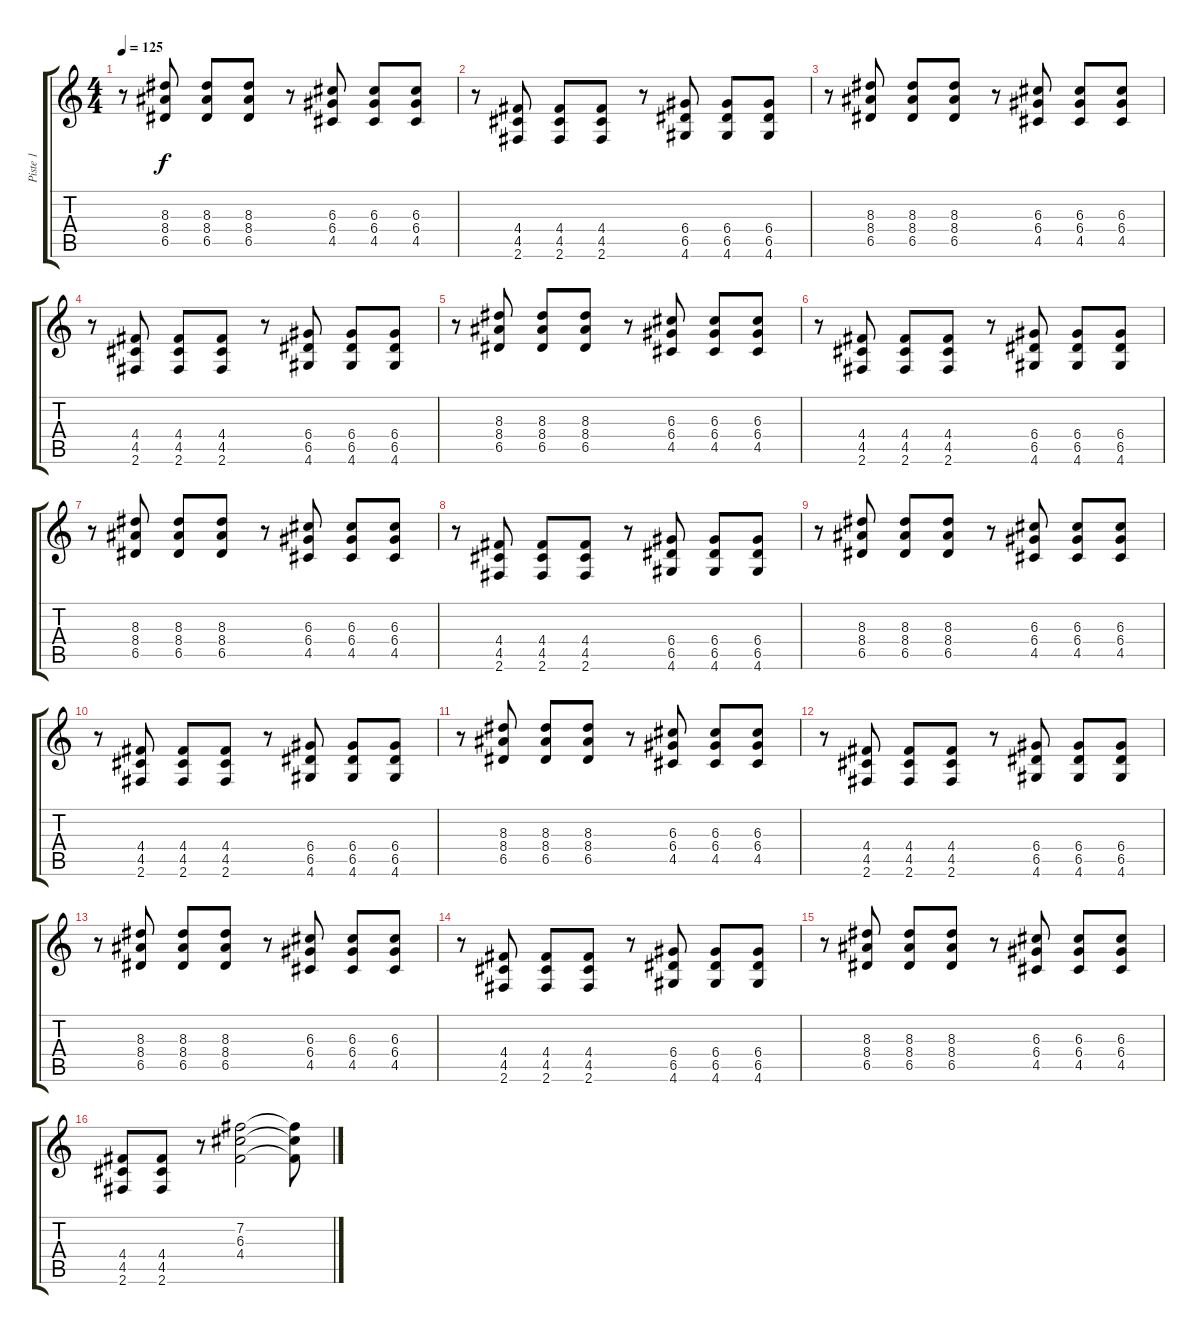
\track ("Piste 1" "Piste 1") {instrument distortionguitar}
\staff {score tabs}
\tuning (E4 B3 G3 D3 A2 E2) {hide}
\ts (4 4)
\tempo 125
\clef g2
\ks c
r.8{dy f} (8.3 8.4 6.5).8 (8.3 8.4 6.5).8 (8.3 8.4 6.5).8 r.8 (6.3 6.4 4.5).8 (6.3 6.4 4.5).8 (6.3 6.4 4.5).8 |
r.8 (4.4 4.5 2.6).8 (4.4 4.5 2.6).8 (4.4 4.5 2.6).8 r.8 (6.4 6.5 4.6).8 (6.4 6.5 4.6).8 (6.4 6.5 4.6).8 |
r.8 (8.3 8.4 6.5).8 (8.3 8.4 6.5).8 (8.3 8.4 6.5).8 r.8 (6.3 6.4 4.5).8 (6.3 6.4 4.5).8 (6.3 6.4 4.5).8 |
r.8 (4.4 4.5 2.6).8 (4.4 4.5 2.6).8 (4.4 4.5 2.6).8 r.8 (6.4 6.5 4.6).8 (6.4 6.5 4.6).8 (6.4 6.5 4.6).8 |
r.8 (8.3 8.4 6.5).8 (8.3 8.4 6.5).8 (8.3 8.4 6.5).8 r.8 (6.3 6.4 4.5).8 (6.3 6.4 4.5).8 (6.3 6.4 4.5).8 |
r.8 (4.4 4.5 2.6).8 (4.4 4.5 2.6).8 (4.4 4.5 2.6).8 r.8 (6.4 6.5 4.6).8 (6.4 6.5 4.6).8 (6.4 6.5 4.6).8 |
r.8 (8.3 8.4 6.5).8 (8.3 8.4 6.5).8 (8.3 8.4 6.5).8 r.8 (6.3 6.4 4.5).8 (6.3 6.4 4.5).8 (6.3 6.4 4.5).8 |
r.8 (4.4 4.5 2.6).8 (4.4 4.5 2.6).8 (4.4 4.5 2.6).8 r.8 (6.4 6.5 4.6).8 (6.4 6.5 4.6).8 (6.4 6.5 4.6).8 |
r.8 (8.3 8.4 6.5).8 (8.3 8.4 6.5).8 (8.3 8.4 6.5).8 r.8 (6.3 6.4 4.5).8 (6.3 6.4 4.5).8 (6.3 6.4 4.5).8 |
r.8 (4.4 4.5 2.6).8 (4.4 4.5 2.6).8 (4.4 4.5 2.6).8 r.8 (6.4 6.5 4.6).8 (6.4 6.5 4.6).8 (6.4 6.5 4.6).8 |
r.8 (8.3 8.4 6.5).8 (8.3 8.4 6.5).8 (8.3 8.4 6.5).8 r.8 (6.3 6.4 4.5).8 (6.3 6.4 4.5).8 (6.3 6.4 4.5).8 |
r.8 (4.4 4.5 2.6).8 (4.4 4.5 2.6).8 (4.4 4.5 2.6).8 r.8 (6.4 6.5 4.6).8 (6.4 6.5 4.6).8 (6.4 6.5 4.6).8 |
r.8 (8.3 8.4 6.5).8 (8.3 8.4 6.5).8 (8.3 8.4 6.5).8 r.8 (6.3 6.4 4.5).8 (6.3 6.4 4.5).8 (6.3 6.4 4.5).8 |
r.8 (4.4 4.5 2.6).8 (4.4 4.5 2.6).8 (4.4 4.5 2.6).8 r.8 (6.4 6.5 4.6).8 (6.4 6.5 4.6).8 (6.4 6.5 4.6).8 |
r.8 (8.3 8.4 6.5).8 (8.3 8.4 6.5).8 (8.3 8.4 6.5).8 r.8 (6.3 6.4 4.5).8 (6.3 6.4 4.5).8 (6.3 6.4 4.5).8 |
(4.4 4.5 2.6).8 (4.4 4.5 2.6).8 r.8 (7.2 6.3 4.4).2 (7.2{t} 6.3{t} 4.4{t}).8
